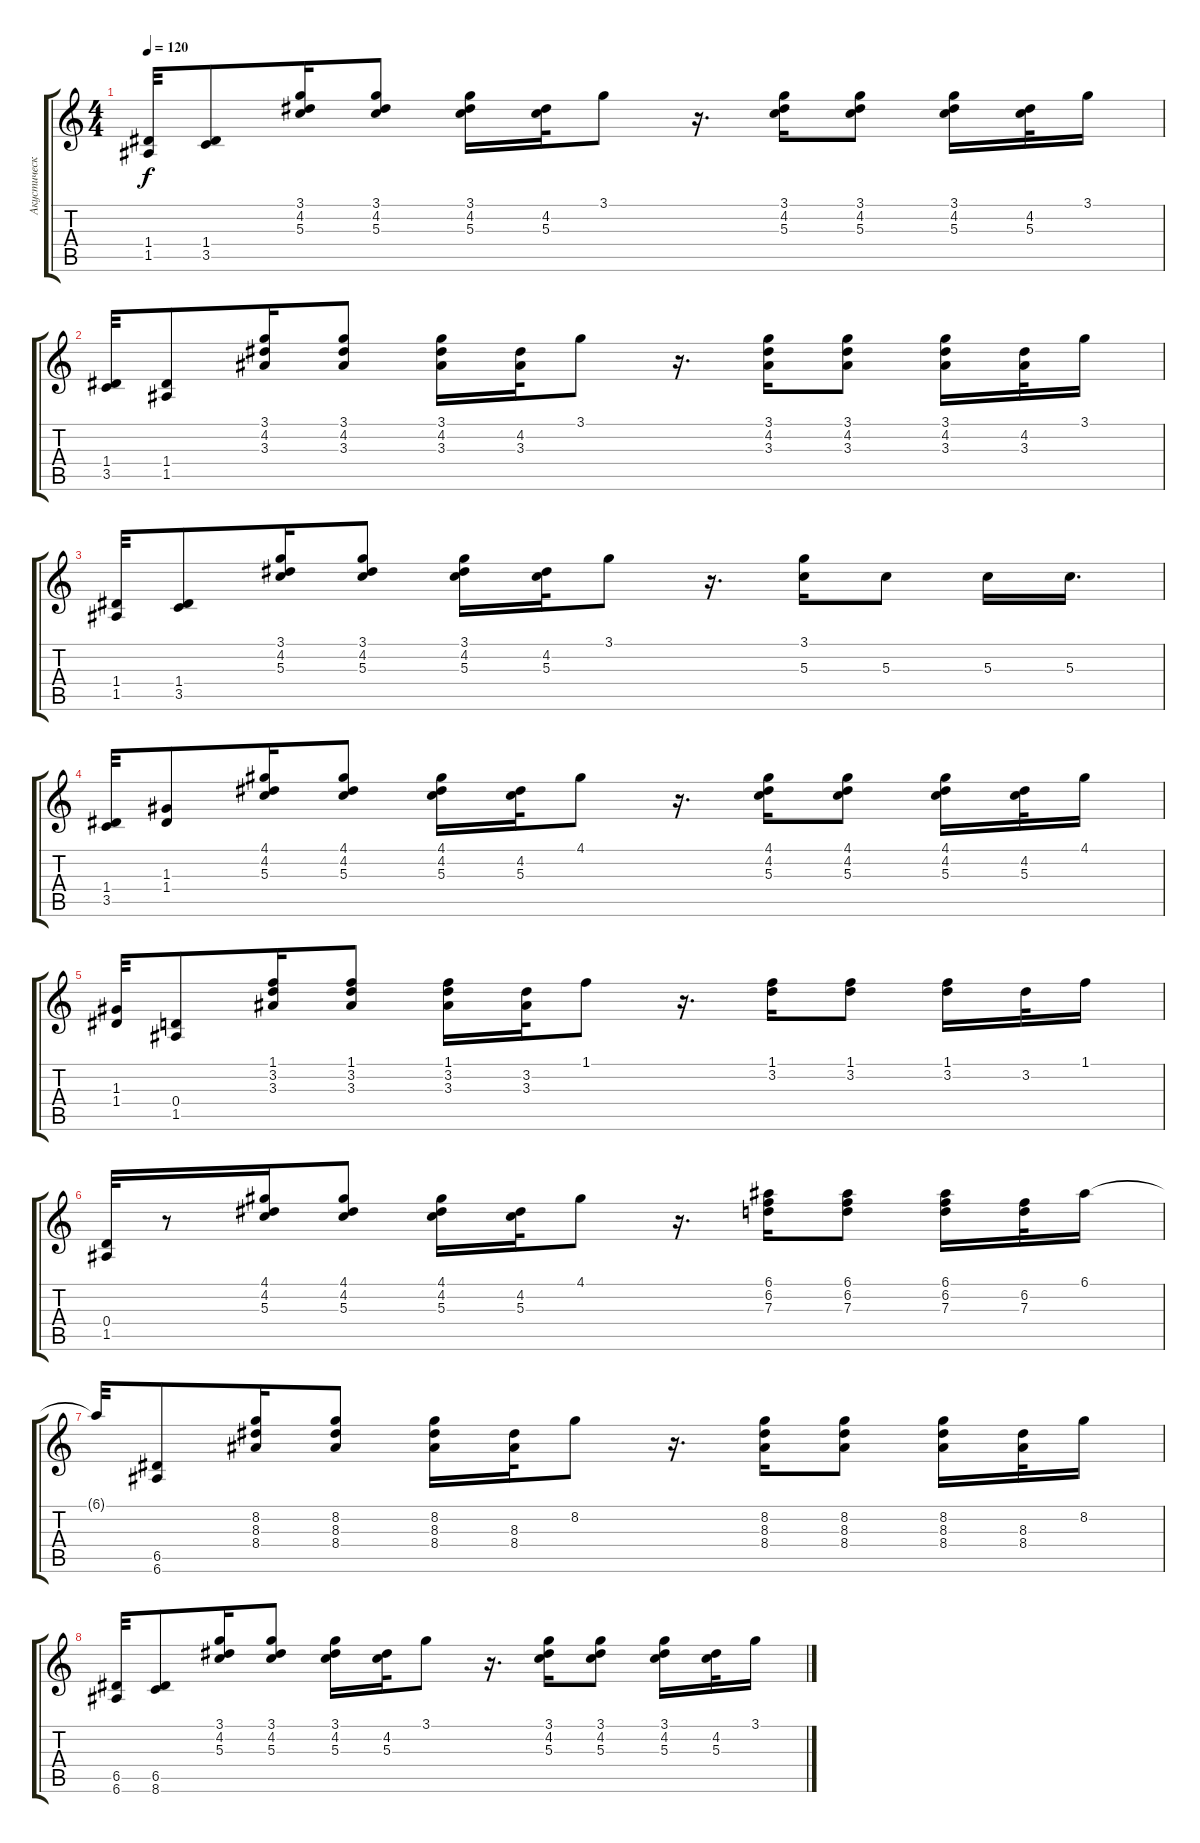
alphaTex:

\track ("Акустический Гранд Роял" "Акустическ") {instrument acousticguitarsteel}
\staff {score tabs}
\tuning (E4 B3 G3 D3 A2 E2) {hide}
\ts (4 4)
\tempo 120
\clef g2
\ks c
(1.4 1.5).32{dy f} (1.4 3.5).8 (3.1 4.2 5.3).16 (3.1 4.2 5.3).8 (3.1 4.2 5.3).16 (4.2 5.3).32 3.1.8 r.16{d} (3.1 4.2 5.3).16 (3.1 4.2 5.3).8 (3.1 4.2 5.3).16 (4.2 5.3).32 3.1.16 |
(1.4 3.5).32 (1.4 1.5).8 (3.1 4.2 3.3).16 (3.1 4.2 3.3).8 (3.1 4.2 3.3).16 (4.2 3.3).32 3.1.8 r.16{d} (3.1 4.2 3.3).16 (3.1 4.2 3.3).8 (3.1 4.2 3.3).16 (4.2 3.3).32 3.1.16 |
(1.4 1.5).32 (1.4 3.5).8 (3.1 4.2 5.3).16 (3.1 4.2 5.3).8 (3.1 4.2 5.3).16 (4.2 5.3).32 3.1.8 r.16{d} (3.1 5.3).16 5.3.8 5.3.16 5.3.16{d} |
(1.4 3.5).32 (1.3 1.4).8 (4.1 4.2 5.3).16 (4.1 4.2 5.3).8 (4.1 4.2 5.3).16 (4.2 5.3).32 4.1.8 r.16{d} (4.1 4.2 5.3).16 (4.1 4.2 5.3).8 (4.1 4.2 5.3).16 (4.2 5.3).32 4.1.16 |
(1.3 1.4).32 (0.4 1.5).8 (1.1 3.2 3.3).16 (1.1 3.2 3.3).8 (1.1 3.2 3.3).16 (3.2 3.3).32 1.1.8 r.16{d} (1.1 3.2).16 (1.1 3.2).8 (1.1 3.2).16 3.2.32 1.1.16 |
(0.4 1.5).32 r.8 (4.1 4.2 5.3).16 (4.1 4.2 5.3).8 (4.1 4.2 5.3).16 (4.2 5.3).32 4.1.8 r.16{d} (6.1 6.2 7.3).16 (6.1 6.2 7.3).8 (6.1 6.2 7.3).16 (6.2 7.3).32 6.1.16 |
6.1{t}.32 (6.5 6.6).8 (8.2 8.3 8.4).16 (8.2 8.3 8.4).8 (8.2 8.3 8.4).16 (8.3 8.4).32 8.2.8 r.16{d} (8.2 8.3 8.4).16 (8.2 8.3 8.4).8 (8.2 8.3 8.4).16 (8.3 8.4).32 8.2.16 |
(6.5 6.6).32 (6.5 8.6).8 (3.1 4.2 5.3).16 (3.1 4.2 5.3).8 (3.1 4.2 5.3).16 (4.2 5.3).32 3.1.8 r.16{d} (3.1 4.2 5.3).16 (3.1 4.2 5.3).8 (3.1 4.2 5.3).16 (4.2 5.3).32 3.1.16
